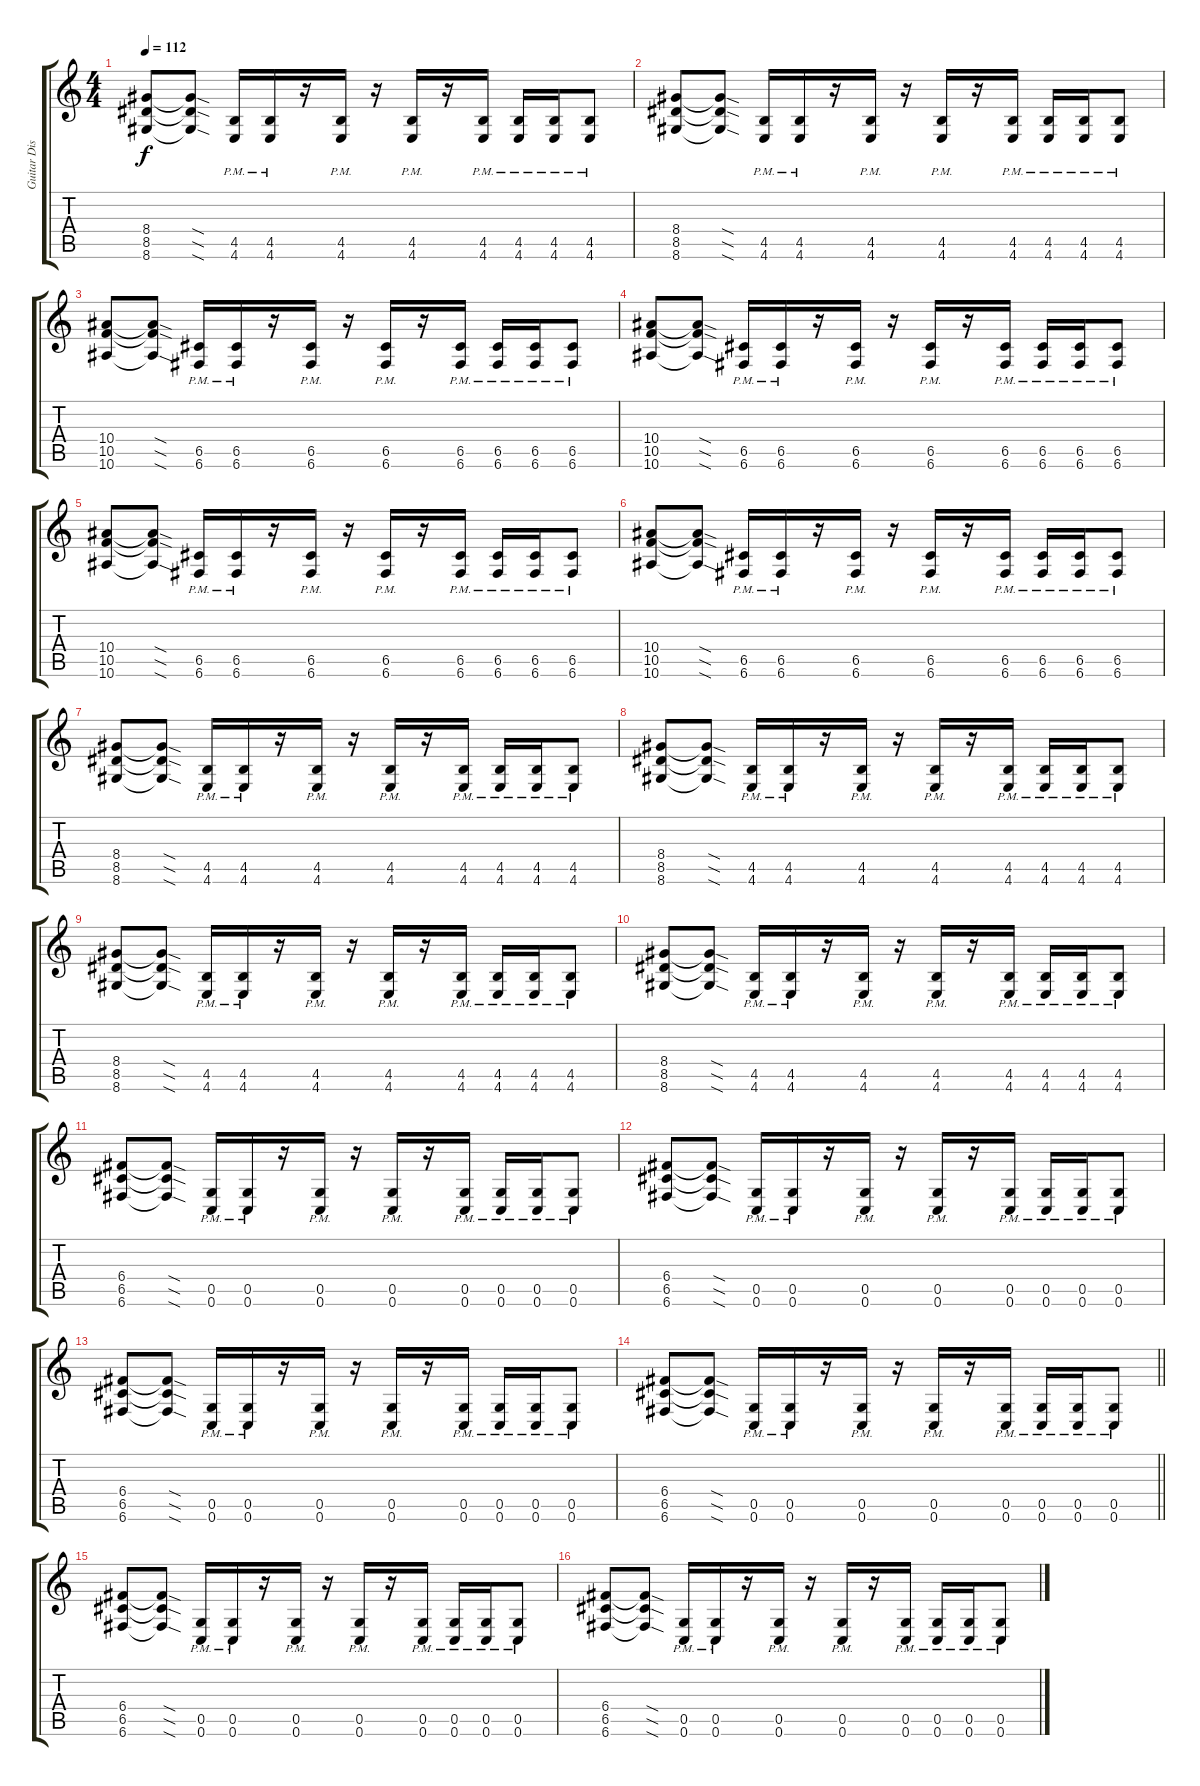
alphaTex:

\track ("Guitar Dist" "Guitar Dis") {instrument distortionguitar}
\staff {score tabs}
\tuning (E4 C4 G3 C3 G2 C2) {hide}
\ts (4 4)
\tempo 112
\clef g2
\ks c
(8.4 8.5 8.6).8{dy f} (8.4{sod t} 8.5{sod t} 8.6{sod t}).8 (4.5{pm} 4.6{pm}).16 (4.5{pm} 4.6{pm}).16 r.16 (4.5{pm} 4.6{pm}).16 r.16 (4.5{pm} 4.6{pm}).16 r.16 (4.5{pm} 4.6{pm}).16 (4.5{pm} 4.6{pm}).16 (4.5{pm} 4.6{pm}).16 (4.5{pm} 4.6{pm}).8 |
(8.4 8.5 8.6).8 (8.4{sod t} 8.5{sod t} 8.6{sod t}).8 (4.5{pm} 4.6{pm}).16 (4.5{pm} 4.6{pm}).16 r.16 (4.5{pm} 4.6{pm}).16 r.16 (4.5{pm} 4.6{pm}).16 r.16 (4.5{pm} 4.6{pm}).16 (4.5{pm} 4.6{pm}).16 (4.5{pm} 4.6{pm}).16 (4.5{pm} 4.6{pm}).8 |
(10.4 10.5 10.6).8 (10.4{sod t} 10.5{sod t} 10.6{sod t}).8 (6.5{pm} 6.6{pm}).16 (6.5{pm} 6.6{pm}).16 r.16 (6.5{pm} 6.6{pm}).16 r.16 (6.5{pm} 6.6{pm}).16 r.16 (6.5{pm} 6.6{pm}).16 (6.5{pm} 6.6{pm}).16 (6.5{pm} 6.6{pm}).16 (6.5{pm} 6.6{pm}).8 |
(10.4 10.5 10.6).8 (10.4{sod t} 10.5{sod t} 10.6{sod t}).8 (6.5{pm} 6.6{pm}).16 (6.5{pm} 6.6{pm}).16 r.16 (6.5{pm} 6.6{pm}).16 r.16 (6.5{pm} 6.6{pm}).16 r.16 (6.5{pm} 6.6{pm}).16 (6.5{pm} 6.6{pm}).16 (6.5{pm} 6.6{pm}).16 (6.5{pm} 6.6{pm}).8 |
(10.4 10.5 10.6).8 (10.4{sod t} 10.5{sod t} 10.6{sod t}).8 (6.5{pm} 6.6{pm}).16 (6.5{pm} 6.6{pm}).16 r.16 (6.5{pm} 6.6{pm}).16 r.16 (6.5{pm} 6.6{pm}).16 r.16 (6.5{pm} 6.6{pm}).16 (6.5{pm} 6.6{pm}).16 (6.5{pm} 6.6{pm}).16 (6.5{pm} 6.6{pm}).8 |
(10.4 10.5 10.6).8 (10.4{sod t} 10.5{sod t} 10.6{sod t}).8 (6.5{pm} 6.6{pm}).16 (6.5{pm} 6.6{pm}).16 r.16 (6.5{pm} 6.6{pm}).16 r.16 (6.5{pm} 6.6{pm}).16 r.16 (6.5{pm} 6.6{pm}).16 (6.5{pm} 6.6{pm}).16 (6.5{pm} 6.6{pm}).16 (6.5{pm} 6.6{pm}).8 |
(8.4 8.5 8.6).8 (8.4{sod t} 8.5{sod t} 8.6{sod t}).8 (4.5{pm} 4.6{pm}).16 (4.5{pm} 4.6{pm}).16 r.16 (4.5{pm} 4.6{pm}).16 r.16 (4.5{pm} 4.6{pm}).16 r.16 (4.5{pm} 4.6{pm}).16 (4.5{pm} 4.6{pm}).16 (4.5{pm} 4.6{pm}).16 (4.5{pm} 4.6{pm}).8 |
(8.4 8.5 8.6).8 (8.4{sod t} 8.5{sod t} 8.6{sod t}).8 (4.5{pm} 4.6{pm}).16 (4.5{pm} 4.6{pm}).16 r.16 (4.5{pm} 4.6{pm}).16 r.16 (4.5{pm} 4.6{pm}).16 r.16 (4.5{pm} 4.6{pm}).16 (4.5{pm} 4.6{pm}).16 (4.5{pm} 4.6{pm}).16 (4.5{pm} 4.6{pm}).8 |
(8.4 8.5 8.6).8 (8.4{sod t} 8.5{sod t} 8.6{sod t}).8 (4.5{pm} 4.6{pm}).16 (4.5{pm} 4.6{pm}).16 r.16 (4.5{pm} 4.6{pm}).16 r.16 (4.5{pm} 4.6{pm}).16 r.16 (4.5{pm} 4.6{pm}).16 (4.5{pm} 4.6{pm}).16 (4.5{pm} 4.6{pm}).16 (4.5{pm} 4.6{pm}).8 |
(8.4 8.5 8.6).8 (8.4{sod t} 8.5{sod t} 8.6{sod t}).8 (4.5{pm} 4.6{pm}).16 (4.5{pm} 4.6{pm}).16 r.16 (4.5{pm} 4.6{pm}).16 r.16 (4.5{pm} 4.6{pm}).16 r.16 (4.5{pm} 4.6{pm}).16 (4.5{pm} 4.6{pm}).16 (4.5{pm} 4.6{pm}).16 (4.5{pm} 4.6{pm}).8 |
(6.4 6.5 6.6).8 (6.4{sod t} 6.5{sod t} 6.6{sod t}).8 (0.5{pm} 0.6{pm}).16 (0.5{pm} 0.6{pm}).16 r.16 (0.5{pm} 0.6{pm}).16 r.16 (0.5{pm} 0.6{pm}).16 r.16 (0.5{pm} 0.6{pm}).16 (0.5{pm} 0.6{pm}).16 (0.5{pm} 0.6{pm}).16 (0.5{pm} 0.6{pm}).8 |
(6.4 6.5 6.6).8 (6.4{sod t} 6.5{sod t} 6.6{sod t}).8 (0.5{pm} 0.6{pm}).16 (0.5{pm} 0.6{pm}).16 r.16 (0.5{pm} 0.6{pm}).16 r.16 (0.5{pm} 0.6{pm}).16 r.16 (0.5{pm} 0.6{pm}).16 (0.5{pm} 0.6{pm}).16 (0.5{pm} 0.6{pm}).16 (0.5{pm} 0.6{pm}).8 |
(6.4 6.5 6.6).8 (6.4{sod t} 6.5{sod t} 6.6{sod t}).8 (0.5{pm} 0.6{pm}).16 (0.5{pm} 0.6{pm}).16 r.16 (0.5{pm} 0.6{pm}).16 r.16 (0.5{pm} 0.6{pm}).16 r.16 (0.5{pm} 0.6{pm}).16 (0.5{pm} 0.6{pm}).16 (0.5{pm} 0.6{pm}).16 (0.5{pm} 0.6{pm}).8 |
\barLineRight lightlight
(6.4 6.5 6.6).8 (6.4{sod t} 6.5{sod t} 6.6{sod t}).8 (0.5{pm} 0.6{pm}).16 (0.5{pm} 0.6{pm}).16 r.16 (0.5{pm} 0.6{pm}).16 r.16 (0.5{pm} 0.6{pm}).16 r.16 (0.5{pm} 0.6{pm}).16 (0.5{pm} 0.6{pm}).16 (0.5{pm} 0.6{pm}).16 (0.5{pm} 0.6{pm}).8 |
(6.4 6.5 6.6).8 (6.4{sod t} 6.5{sod t} 6.6{sod t}).8 (0.5{pm} 0.6{pm}).16 (0.5{pm} 0.6{pm}).16 r.16 (0.5{pm} 0.6{pm}).16 r.16 (0.5{pm} 0.6{pm}).16 r.16 (0.5{pm} 0.6{pm}).16 (0.5{pm} 0.6{pm}).16 (0.5{pm} 0.6{pm}).16 (0.5{pm} 0.6{pm}).8 |
(6.4 6.5 6.6).8 (6.4{sod t} 6.5{sod t} 6.6{sod t}).8 (0.5{pm} 0.6{pm}).16 (0.5{pm} 0.6{pm}).16 r.16 (0.5{pm} 0.6{pm}).16 r.16 (0.5{pm} 0.6{pm}).16 r.16 (0.5{pm} 0.6{pm}).16 (0.5{pm} 0.6{pm}).16 (0.5{pm} 0.6{pm}).16 (0.5{pm} 0.6{pm}).8
